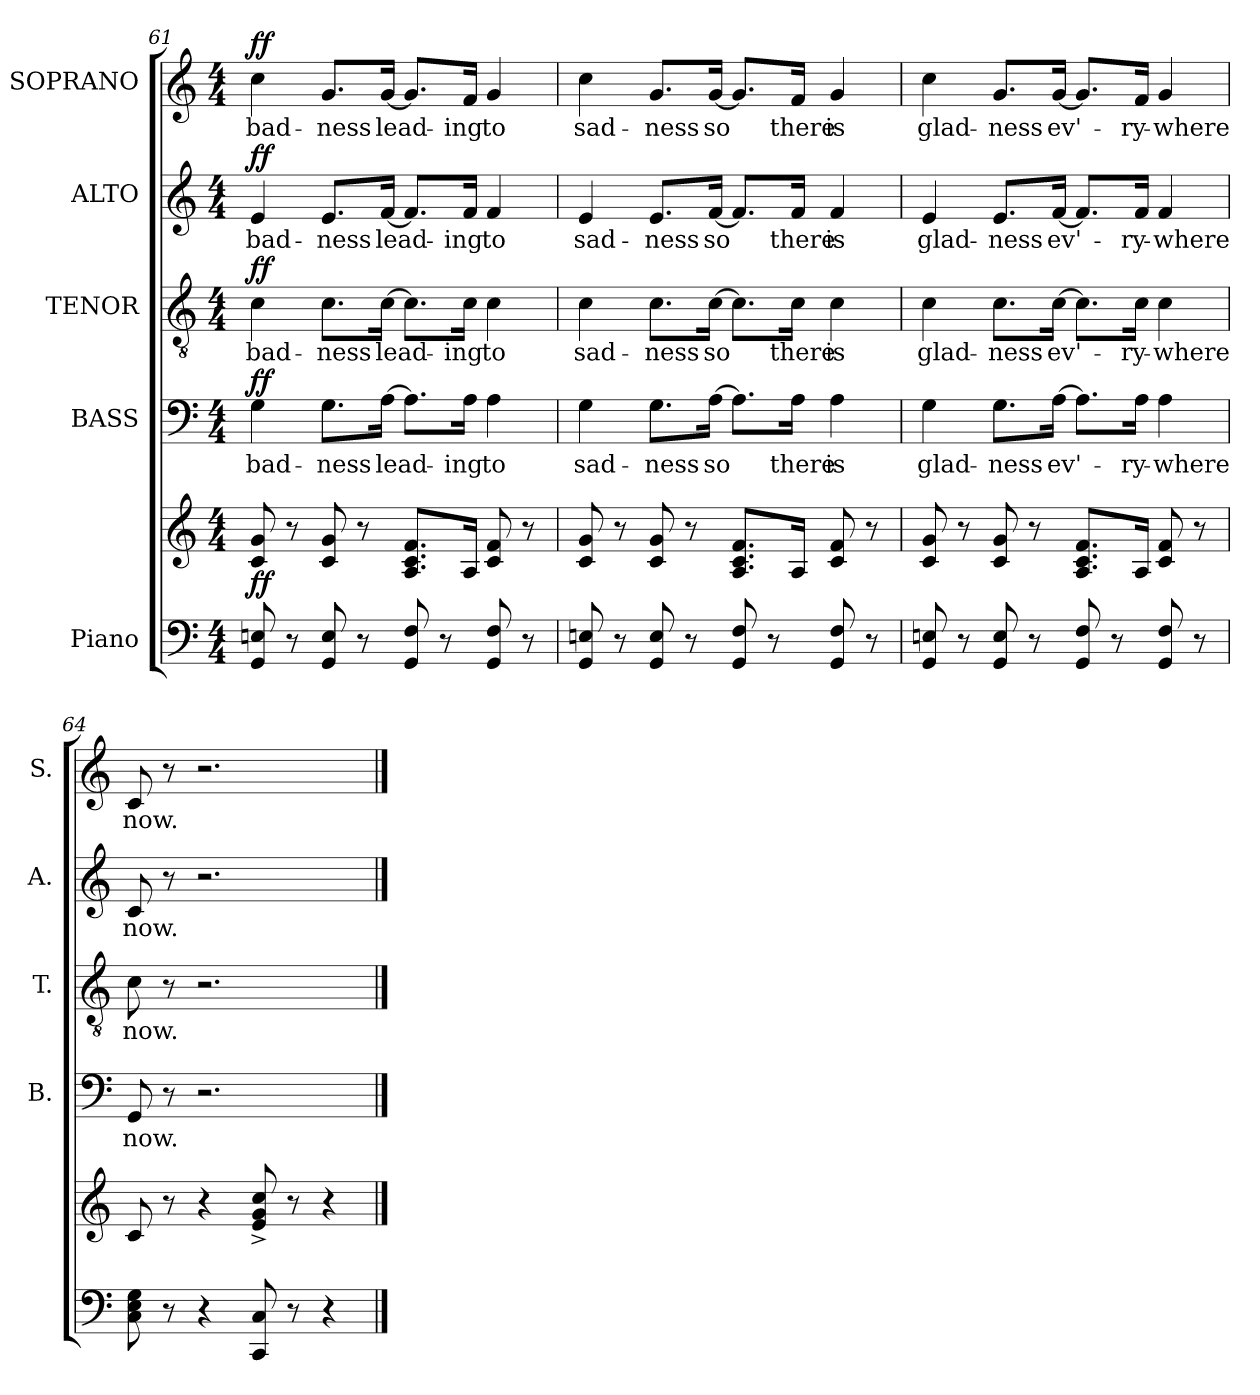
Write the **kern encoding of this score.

**kern	**kern	**dynam	**kern	**text	**dynam	**kern	**text	**dynam	**kern	**text	**dynam	**kern	**text	**dynam
*part5	*part5	*part5	*part4	*part4	*part4	*part3	*part3	*part3	*part2	*part2	*part2	*part1	*part1	*part1
*staff6	*staff5	*staff5/6	*staff4	*staff4	*staff4	*staff3	*staff3	*staff3	*staff2	*staff2	*staff2	*staff1	*staff1	*staff1
*I"Piano	*	*	*I"BASS	*	*	*I"TENOR	*	*	*I"ALTO	*	*	*I"SOPRANO	*	*
*	*	*	*I'B.	*	*	*I'T.	*	*	*I'A.	*	*	*I'S.	*	*
!!LO:PB:g=z
*clefF4	*clefG2	*	*clefF4	*	*	*clefGv2	*	*	*clefG2	*	*	*clefG2	*	*
*	*	*	*	*	*	*ITrd7c12	*	*	*	*	*	*	*	*
*k[]	*k[]	*	*k[]	*	*	*k[]	*	*	*k[]	*	*	*k[]	*	*
*C:	*C:	*	*C:	*	*	*C:	*	*	*C:	*	*	*C:	*	*
*M4/4	*M4/4	*	*M4/4	*	*	*M4/4	*	*	*M4/4	*	*	*M4/4	*	*
=61	=61	=61	=61	=61	=61	=61	=61	=61	=61	=61	=61	=61	=61	=61
!	!	!	!	!LO:LY:b:color=#000000	!	!	!	!	!	!	!	!	!	!
!	!	!	!	!	!	!	!LO:LY:b:color=#000000	!	!	!	!	!	!	!
!	!	!	!	!	!	!	!	!	!	!LO:LY:b:color=#000000	!	!	!	!
!	!	!	!	!	!	!	!	!	!	!	!	!	!LO:LY:b:color=#000000	!
8GGi/ 8Eni	8ci/ 8gi	ff	4Gi\	bad-	ff	4Ci\	bad-	ff	4ei/	bad-	ff	4cci\	bad-	ff
8r	8r	.	.	.	.	.	.	.	.	.	.	.	.	.
!	!	!	!	!LO:LY:b:color=#000000	!	!	!	!	!	!	!	!	!	!
!	!	!	!	!	!	!	!LO:LY:b:color=#000000	!	!	!	!	!	!	!
!	!	!	!	!	!	!	!	!	!	!LO:LY:b:color=#000000	!	!	!	!
!	!	!	!	!	!	!	!	!	!	!	!	!	!LO:LY:b:color=#000000	!
8GGi/ 8Ei	8ci/ 8gi	.	8.Gi\L	-ness	.	8.Ci\L	-ness	.	8.ei/L	-ness	.	8.gi/L	-ness	.
8r	8r	.	.	.	.	.	.	.	.	.	.	.	.	.
!	!	!	!	!LO:LY:b:color=#000000	!	!	!	!	!	!	!	!	!	!
!	!	!	!	!	!	!	!LO:LY:b:color=#000000	!	!	!	!	!	!	!
!	!	!	!	!	!	!	!	!	!	!LO:LY:b:color=#000000	!	!	!	!
!	!	!	!	!	!	!	!	!	!	!	!	!	!LO:LY:b:color=#000000	!
.	.	.	[16Ai\Jk	lead-	.	[16Ci\Jk	lead-	.	[16fi/Jk	lead-	.	[16gi/Jk	lead-	.
8GGi/ 8Fi	8.Ai/ 8.ci/ 8.fi/L	.	8.Ai\L]	.	.	8.Ci\L]	.	.	8.fi/L]	.	.	8.gi/L]	.	.
8r	.	.	.	.	.	.	.	.	.	.	.	.	.	.
!	!	!	!	!LO:LY:b:color=#000000	!	!	!	!	!	!	!	!	!	!
!	!	!	!	!	!	!	!LO:LY:b:color=#000000	!	!	!	!	!	!	!
!	!	!	!	!	!	!	!	!	!	!LO:LY:b:color=#000000	!	!	!	!
!	!	!	!	!	!	!	!	!	!	!	!	!	!LO:LY:b:color=#000000	!
.	16Ai/Jk	.	16Ai\Jk	-ing	.	16Ci\Jk	-ing	.	16fi/Jk	-ing	.	16fi/Jk	-ing	.
!	!	!	!	!LO:LY:b:color=#000000	!	!	!	!	!	!	!	!	!	!
!	!	!	!	!	!	!	!LO:LY:b:color=#000000	!	!	!	!	!	!	!
!	!	!	!	!	!	!	!	!	!	!LO:LY:b:color=#000000	!	!	!	!
!	!	!	!	!	!	!	!	!	!	!	!	!	!LO:LY:b:color=#000000	!
8GGi/ 8Fi	8ci/ 8fi	.	4Ai\	to	.	4Ci\	to	.	4fi/	to	.	4gi/	to	.
8r	8r	.	.	.	.	.	.	.	.	.	.	.	.	.
=62	=62	=62	=62	=62	=62	=62	=62	=62	=62	=62	=62	=62	=62	=62
!	!	!	!	!LO:LY:b:color=#000000	!	!	!	!	!	!	!	!	!	!
!	!	!	!	!	!	!	!LO:LY:b:color=#000000	!	!	!	!	!	!	!
!	!	!	!	!	!	!	!	!	!	!LO:LY:b:color=#000000	!	!	!	!
!	!	!	!	!	!	!	!	!	!	!	!	!	!LO:LY:b:color=#000000	!
8GGi/ 8Eni	8ci/ 8gi	.	4Gi\	sad-	.	4Ci\	sad-	.	4ei/	sad-	.	4cci\	sad-	.
8r	8r	.	.	.	.	.	.	.	.	.	.	.	.	.
!	!	!	!	!LO:LY:b:color=#000000	!	!	!	!	!	!	!	!	!	!
!	!	!	!	!	!	!	!LO:LY:b:color=#000000	!	!	!	!	!	!	!
!	!	!	!	!	!	!	!	!	!	!LO:LY:b:color=#000000	!	!	!	!
!	!	!	!	!	!	!	!	!	!	!	!	!	!LO:LY:b:color=#000000	!
8GGi/ 8Ei	8ci/ 8gi	.	8.Gi\L	-ness	.	8.Ci\L	-ness	.	8.ei/L	-ness	.	8.gi/L	-ness	.
8r	8r	.	.	.	.	.	.	.	.	.	.	.	.	.
!	!	!	!	!LO:LY:b:color=#000000	!	!	!	!	!	!	!	!	!	!
!	!	!	!	!	!	!	!LO:LY:b:color=#000000	!	!	!	!	!	!	!
!	!	!	!	!	!	!	!	!	!	!LO:LY:b:color=#000000	!	!	!	!
!	!	!	!	!	!	!	!	!	!	!	!	!	!LO:LY:b:color=#000000	!
.	.	.	[16Ai\Jk	so	.	[16Ci\Jk	so	.	[16fi/Jk	so	.	[16gi/Jk	so	.
8GGi/ 8Fi	8.Ai/ 8.ci/ 8.fi/L	.	8.Ai\L]	.	.	8.Ci\L]	.	.	8.fi/L]	.	.	8.gi/L]	.	.
8r	.	.	.	.	.	.	.	.	.	.	.	.	.	.
!	!	!	!	!LO:LY:b:color=#000000	!	!	!	!	!	!	!	!	!	!
!	!	!	!	!	!	!	!LO:LY:b:color=#000000	!	!	!	!	!	!	!
!	!	!	!	!	!	!	!	!	!	!LO:LY:b:color=#000000	!	!	!	!
!	!	!	!	!	!	!	!	!	!	!	!	!	!LO:LY:b:color=#000000	!
.	16Ai/Jk	.	16Ai\Jk	there	.	16Ci\Jk	there	.	16fi/Jk	there	.	16fi/Jk	there	.
!	!	!	!	!LO:LY:b:color=#000000	!	!	!	!	!	!	!	!	!	!
!	!	!	!	!	!	!	!LO:LY:b:color=#000000	!	!	!	!	!	!	!
!	!	!	!	!	!	!	!	!	!	!LO:LY:b:color=#000000	!	!	!	!
!	!	!	!	!	!	!	!	!	!	!	!	!	!LO:LY:b:color=#000000	!
8GGi/ 8Fi	8ci/ 8fi	.	4Ai\	is	.	4Ci\	is	.	4fi/	is	.	4gi/	is	.
8r	8r	.	.	.	.	.	.	.	.	.	.	.	.	.
!!LO:LB:g=z
=63	=63	=63	=63	=63	=63	=63	=63	=63	=63	=63	=63	=63	=63	=63
!	!	!	!	!LO:LY:b:color=#000000	!	!	!	!	!	!	!	!	!	!
!	!	!	!	!	!	!	!LO:LY:b:color=#000000	!	!	!	!	!	!	!
!	!	!	!	!	!	!	!	!	!	!LO:LY:b:color=#000000	!	!	!	!
!	!	!	!	!	!	!	!	!	!	!	!	!	!LO:LY:b:color=#000000	!
8GGi/ 8Eni	8ci/ 8gi	.	4Gi\	glad-	.	4Ci\	glad-	.	4ei/	glad-	.	4cci\	glad-	.
8r	8r	.	.	.	.	.	.	.	.	.	.	.	.	.
!	!	!	!	!LO:LY:b:color=#000000	!	!	!	!	!	!	!	!	!	!
!	!	!	!	!	!	!	!LO:LY:b:color=#000000	!	!	!	!	!	!	!
!	!	!	!	!	!	!	!	!	!	!LO:LY:b:color=#000000	!	!	!	!
!	!	!	!	!	!	!	!	!	!	!	!	!	!LO:LY:b:color=#000000	!
8GGi/ 8Ei	8ci/ 8gi	.	8.Gi\L	-ness	.	8.Ci\L	-ness	.	8.ei/L	-ness	.	8.gi/L	-ness	.
8r	8r	.	.	.	.	.	.	.	.	.	.	.	.	.
!	!	!	!	!LO:LY:b:color=#000000	!	!	!	!	!	!	!	!	!	!
!	!	!	!	!	!	!	!LO:LY:b:color=#000000	!	!	!	!	!	!	!
!	!	!	!	!	!	!	!	!	!	!LO:LY:b:color=#000000	!	!	!	!
!	!	!	!	!	!	!	!	!	!	!	!	!	!LO:LY:b:color=#000000	!
.	.	.	[16Ai\Jk	ev'-	.	[16Ci\Jk	ev'-	.	[16fi/Jk	ev'-	.	[16gi/Jk	ev'-	.
8GGi/ 8Fi	8.Ai/ 8.ci/ 8.fi/L	.	8.Ai\L]	.	.	8.Ci\L]	.	.	8.fi/L]	.	.	8.gi/L]	.	.
8r	.	.	.	.	.	.	.	.	.	.	.	.	.	.
!	!	!	!	!LO:LY:b:color=#000000	!	!	!	!	!	!	!	!	!	!
!	!	!	!	!	!	!	!LO:LY:b:color=#000000	!	!	!	!	!	!	!
!	!	!	!	!	!	!	!	!	!	!LO:LY:b:color=#000000	!	!	!	!
!	!	!	!	!	!	!	!	!	!	!	!	!	!LO:LY:b:color=#000000	!
.	16Ai/Jk	.	16Ai\Jk	-ry-	.	16Ci\Jk	-ry-	.	16fi/Jk	-ry-	.	16fi/Jk	-ry-	.
!	!	!	!	!LO:LY:b:color=#000000	!	!	!	!	!	!	!	!	!	!
!	!	!	!	!	!	!	!LO:LY:b:color=#000000	!	!	!	!	!	!	!
!	!	!	!	!	!	!	!	!	!	!LO:LY:b:color=#000000	!	!	!	!
!	!	!	!	!	!	!	!	!	!	!	!	!	!LO:LY:b:color=#000000	!
8GGi/ 8Fi	8ci/ 8fi	.	4Ai\	-where	.	4Ci\	-where	.	4fi/	-where	.	4gi/	-where	.
8r	8r	.	.	.	.	.	.	.	.	.	.	.	.	.
=64	=64	=64	=64	=64	=64	=64	=64	=64	=64	=64	=64	=64	=64	=64
!	!	!	!	!LO:LY:b:color=#000000	!	!	!	!	!	!	!	!	!	!
!	!	!	!	!	!	!	!LO:LY:b:color=#000000	!	!	!	!	!	!	!
!	!	!	!	!	!	!	!	!	!	!LO:LY:b:color=#000000	!	!	!	!
!	!	!	!	!	!	!	!	!	!	!	!	!	!LO:LY:b:color=#000000	!
8Ci\ 8Ei 8Gi	8ci/	.	8GGi/	now.	.	8Ci\	now.	.	8ci/	now.	.	8ci/	now.	.
8r	8r	.	8r	.	.	8r	.	.	8r	.	.	8r	.	.
4r	4r	.	2.r	.	.	2.r	.	.	2.r	.	.	2.r	.	.
8CCi/ 8Ci	8ei/^ 8gi^ 8cci^	.	.	.	.	.	.	.	.	.	.	.	.	.
8r	8r	.	.	.	.	.	.	.	.	.	.	.	.	.
4r	4r	.	.	.	.	.	.	.	.	.	.	.	.	.
==	==	==	==	==	==	==	==	==	==	==	==	==	==	==
*-	*-	*-	*-	*-	*-	*-	*-	*-	*-	*-	*-	*-	*-	*-
